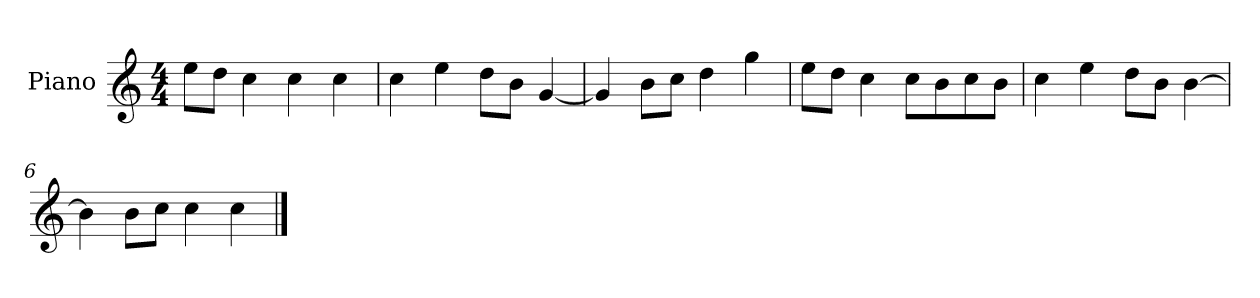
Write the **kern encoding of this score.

**kern
*part1
*staff1
*I"Piano
*I'P-no
*clefG2
*k[]
*M4/4
*MM90
=1
8ee\L
8dd\J
4cc\
4cc\
4cc\
=2
4cc\
4ee\
8dd\L
8b\J
[4g/
=3
4g/]
8b\L
8cc\J
4dd\
4gg\
=4
8ee\L
8dd\J
4cc\
8cc\L
8b\
8cc\
8b\J
=5
4cc\
4ee\
8dd\L
8b\J
[4b\
=6
4b\]
8b\L
8cc\J
4cc\
4cc\
==
*-
